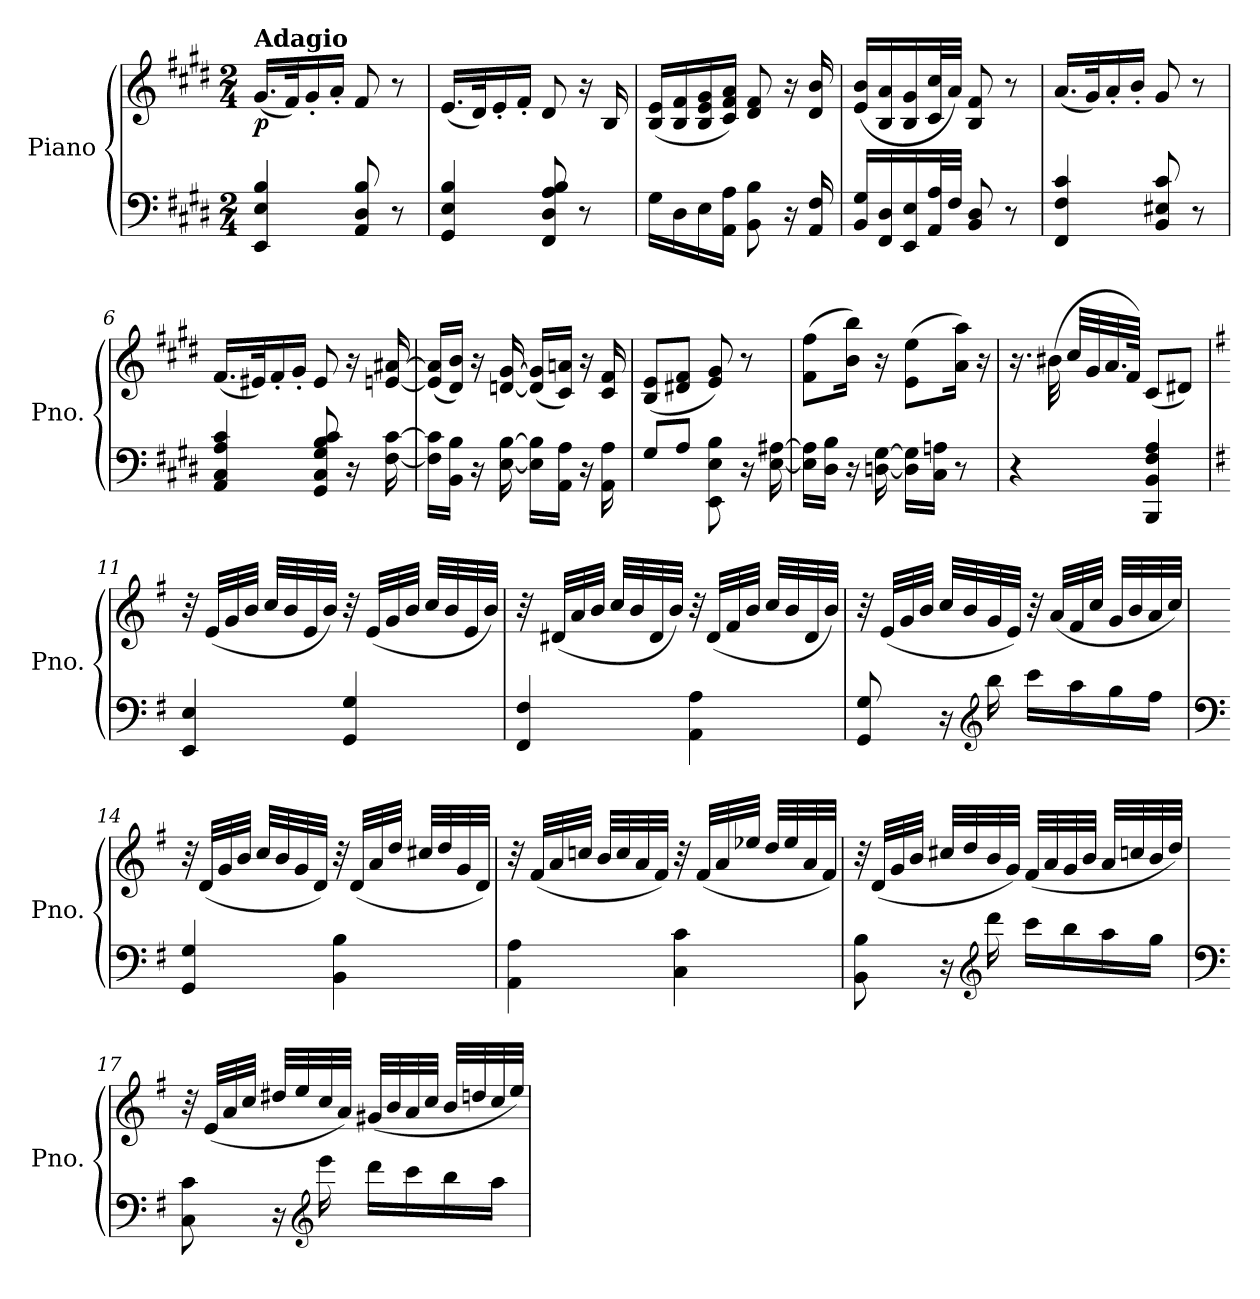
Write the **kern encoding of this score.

**kern	**kern	**dynam
*part1	*part1	*part1
*staff2	*staff1	*staff1/2
*I"Piano	*	*
*I'Pno.	*	*
*clefF4	*clefG2	*
*k[f#c#g#d#]	*k[f#c#g#d#]	*
*E:	*E:	*
*M2/4	*M2/4	*
=1	=1	=1
!	!LO:TX:a:B:t=Adagio	!
!	!	!LO:DY:b
4EE/ 4E/ 4B/	(>16.g#/LL	p
.	32f#/K)	.
.	16g#'/	.
.	16a'/JJ	.
8AA/ 8D#/ 8B/	8f#/	.
8r	8r	.
=2	=2	=2
4GG#/ 4E/ 4B/	(>16.e/LL	.
.	32d#/K)	.
.	16e'/	.
.	16f#'/JJ	.
8FF#/ 8D#/ 8A/ 8B/	8d#/	.
8r	16r	.
.	16B/	.
=3	=3	=3
16G#\LL	(<16B/ 16e/LL	.
16D#\	16B/ 16f#/	.
16E\	16B/ 16e/ 16g#/	.
16AA\ 16A\JJ	16c#/ 16f#/ 16a/JJ)	.
8BB\ 8B\	8d#/ 8f#/	.
16r	16r	.
16AA/ 16F#/	16d#/ 16b/	.
=4	=4	=4
16BB/ 16G#/LL	(<16e/ 16b/LL	.
16FF#/ 16D#/	16B/ 16a/	.
16EE/ 16E/	16B/ 16g#/	.
32AA/ 32A/L	32c#/ 32cc#/L	.
32F#/JJJ	32a/JJJ)	.
8BB/ 8D#/	8B/ 8f#/	.
8r	8r	.
=5	=5	=5
4FF#/ 4F#/ 4c#/	(>16.a/LL	.
.	32g#/K)	.
.	16a'/	.
.	16b'/JJ	.
8BB/ 8E#X/ 8c#/	8g#/	.
8r	8r	.
!!LO:LB:g=z
=6	=6	=6
4AA/ 4C#/ 4A/ 4c#/	(>16.f#/LL	.
.	32e#X/K)	.
.	16f#'/	.
.	16g#'/JJ	.
8GG#/ 8C#/ 8G#/ 8B/ 8c#/	8e#/	.
16r	16r	.
[16F#\ [16c#\	[16en/ [16a#X/	.
=7	=7	=7
16F#\] 16c#\]LL	(<16e/] 16a#/]LL	.
16BB\ 16B\JJ	16d#/ 16b/JJ)	.
16r	16r	.
[16E\ [16B\	[16dn/ [16g#/	.
16E\] 16B\]LL	(<16d/] 16g#/]LL	.
16AA\ 16A\JJ	16c#/ 16an/JJ)	.
16r	16r	.
16AA\ 16A\	16c#/ 16f#/	.
=8	=8	=8
8G#/L	(>8B/ 8e/L	.
8A/J	8d#X/ 8f#/J	.
8EE\ 8E\ 8B\	8e/ 8g#/)	.
16r	8r	.
[16E\ [16A#X\	.	.
=9	=9	=9
16E\] 16A#\]LL	(>8f#\ 8ff#\L	.
16D#\ 16B\JJ	.	.
16r	16b\ 16bb\Jk)	.
[16Dn\ [16G#\	16r	.
16D\] 16G#\]LL	(>8e\ 8ee\L	.
16C#\ 16An\JJ	.	.
8r	16a\ 16aa\Jk)	.
.	16r	.
!!LO:LB:g=z
=10	=10	=10
4r	16.r	.
.	(>32b#X\	.
.	32cc#/LLL	.
.	32g#/	.
.	32.a/	.
.	64f#/JJJk)	.
4BBB/ 4BB/ 4F#/ 4A/	(>8c#/L	.
.	8d#X/J)	.
=11	=11	=11
*k[f#]	*k[f#]	*
*G:	*G:	*
4EE/ 4E/	32r	.
.	(<32e/LLL	.
.	32g/	.
.	32b/JJJ	.
.	32cc/LLL	.
.	32b/	.
.	32e/	.
.	32b/JJJ)	.
4GG/ 4G/	32r	.
.	(<32e/LLL	.
.	32g/	.
.	32b/JJJ	.
.	32cc/LLL	.
.	32b/	.
.	32e/	.
.	32b/JJJ)	.
=12	=12	=12
4FF#/ 4F#/	32r	.
.	(<32d#X/LLL	.
.	32a/	.
.	32b/JJJ	.
.	32cc/LLL	.
.	32b/	.
.	32d#/	.
.	32b/JJJ)	.
4AA\ 4A\	32r	.
.	(<32d#/LLL	.
.	32f#/	.
.	32b/JJJ	.
.	32cc/LLL	.
.	32b/	.
.	32d#/	.
.	32b/JJJ)	.
!!LO:LB:g=z
=13	=13	=13
8GG/ 8G/	32r	.
.	(<32e/LLL	.
.	32g/	.
.	32b/JJJ	.
16r	32cc/LLL	.
.	32b/	.
*clefG2	*	*
16bb\	32g/	.
.	32e/JJJ)	.
16ccc\LL	32r	.
.	(<32a/LLL	.
16aa\	32f#/	.
.	32cc/JJJ	.
16gg\	32g/LLL	.
.	32b/	.
16ff#\JJ	32a/	.
.	32cc/JJJ)	.
=14	=14	=14
*clefF4	*	*
4GG/ 4G/	32r	.
.	(<32d/LLL	.
.	32g/	.
.	32b/JJJ	.
.	32cc/LLL	.
.	32b/	.
.	32g/	.
.	32d/JJJ)	.
4BB\ 4B\	32r	.
.	(<32d/LLL	.
.	32a/	.
.	32dd/JJJ	.
.	32cc#X/LLL	.
.	32dd/	.
.	32g/	.
.	32d/JJJ)	.
=15	=15	=15
4AA\ 4A\	32r	.
.	(<32f#/LLL	.
.	32a/	.
.	32ccn/JJJ	.
.	32b/LLL	.
.	32cc/	.
.	32a/	.
.	32f#/JJJ)	.
4C\ 4c\	32r	.
.	(<32f#/LLL	.
.	32a/	.
.	32ee-X/JJJ	.
.	32dd/LLL	.
.	32ee-/	.
.	32a/	.
.	32f#/JJJ)	.
!!LO:LB:g=z
=16	=16	=16
8BB\ 8B\	32r	.
.	(<32d/LLL	.
.	32g/	.
.	32b/JJJ	.
16r	32cc#X/LLL	.
.	32dd/	.
*clefG2	*	*
16ddd\	32b/	.
.	32g/JJJ)	.
16ccc\LL	(<32f#/LLL	.
.	32a/	.
16bb\	32g/	.
.	32b/JJJ	.
16aa\	32a/LLL	.
.	32ccn/	.
16gg\JJ	32b/	.
.	32dd/JJJ)	.
=17	=17	=17
*clefF4	*	*
8C\ 8c\	32r	.
.	(<32e/LLL	.
.	32a/	.
.	32cc/JJJ	.
16r	32dd#X/LLL	.
.	32ee/	.
*clefG2	*	*
16eee\	32cc/	.
.	32a/JJJ)	.
16ddd\LL	(<32g#X/LLL	.
.	32b/	.
16ccc\	32a/	.
.	32cc/JJJ	.
16bb\	32b/LLL	.
.	32ddn/	.
16aa\JJ	32cc/	.
.	32ee/JJJ)	.
=	=	=
*-	*-	*-
